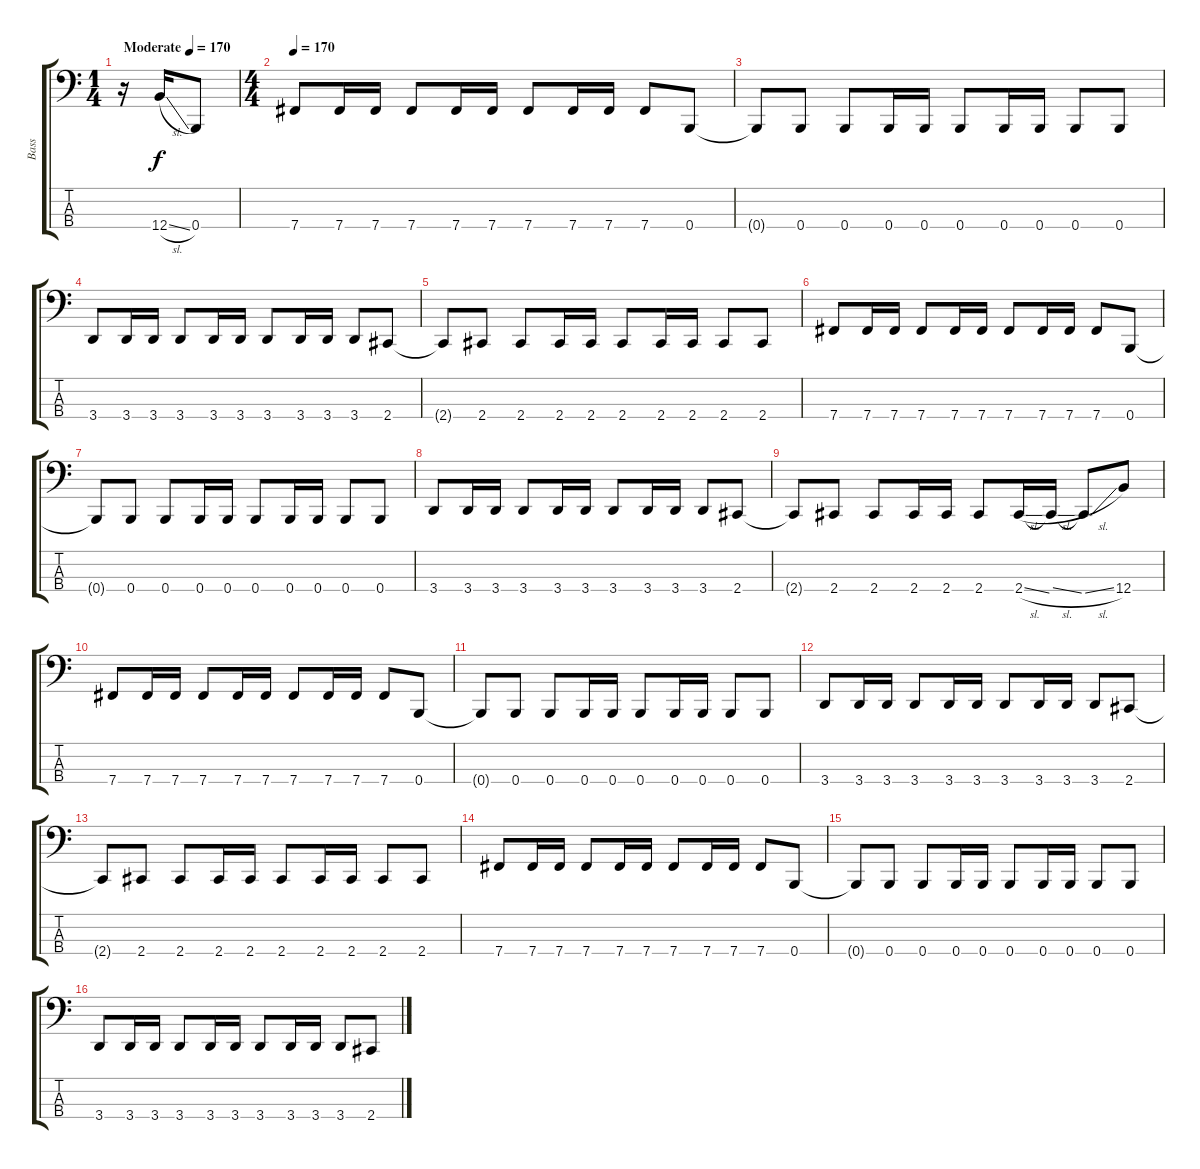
\track ("Bass" "Bass") {instrument electricbasspick}
\staff {score tabs}
\tuning (E2 B1 Gb1 B0) {hide}
\ts (1 4)
\tempo (170 "Moderate")
\tempo 110
\tempo (170 "Moderate")
\clef f4
\ks c
r.16{dy f instrument electricbasspick} 12.4{sl}.16 0.4.8 |
\ts (4 4)
\tempo 170
7.4.8 7.4.16 7.4.16 7.4.8 7.4.16 7.4.16 7.4.8 7.4.16 7.4.16 7.4.8 0.4.8 |
0.4{t}.8 0.4.8 0.4.8 0.4.16 0.4.16 0.4.8 0.4.16 0.4.16 0.4.8 0.4.8 |
3.4.8 3.4.16 3.4.16 3.4.8 3.4.16 3.4.16 3.4.8 3.4.16 3.4.16 3.4.8 2.4.8 |
2.4{t}.8 2.4.8 2.4.8 2.4.16 2.4.16 2.4.8 2.4.16 2.4.16 2.4.8 2.4.8 |
7.4.8 7.4.16 7.4.16 7.4.8 7.4.16 7.4.16 7.4.8 7.4.16 7.4.16 7.4.8 0.4.8 |
0.4{t}.8 0.4.8 0.4.8 0.4.16 0.4.16 0.4.8 0.4.16 0.4.16 0.4.8 0.4.8 |
3.4.8 3.4.16 3.4.16 3.4.8 3.4.16 3.4.16 3.4.8 3.4.16 3.4.16 3.4.8 2.4.8 |
2.4{t}.8 2.4.8 2.4.8 2.4.16 2.4.16 2.4.8 2.4{sl}.16 2.4{sl t}.16 2.4{sl t}.8 12.4.8 |
7.4.8 7.4.16 7.4.16 7.4.8 7.4.16 7.4.16 7.4.8 7.4.16 7.4.16 7.4.8 0.4.8 |
0.4{t}.8 0.4.8 0.4.8 0.4.16 0.4.16 0.4.8 0.4.16 0.4.16 0.4.8 0.4.8 |
3.4.8 3.4.16 3.4.16 3.4.8 3.4.16 3.4.16 3.4.8 3.4.16 3.4.16 3.4.8 2.4.8 |
2.4{t}.8 2.4.8 2.4.8 2.4.16 2.4.16 2.4.8 2.4.16 2.4.16 2.4.8 2.4.8 |
7.4.8 7.4.16 7.4.16 7.4.8 7.4.16 7.4.16 7.4.8 7.4.16 7.4.16 7.4.8 0.4.8 |
0.4{t}.8 0.4.8 0.4.8 0.4.16 0.4.16 0.4.8 0.4.16 0.4.16 0.4.8 0.4.8 |
3.4.8 3.4.16 3.4.16 3.4.8 3.4.16 3.4.16 3.4.8 3.4.16 3.4.16 3.4.8 2.4.8
